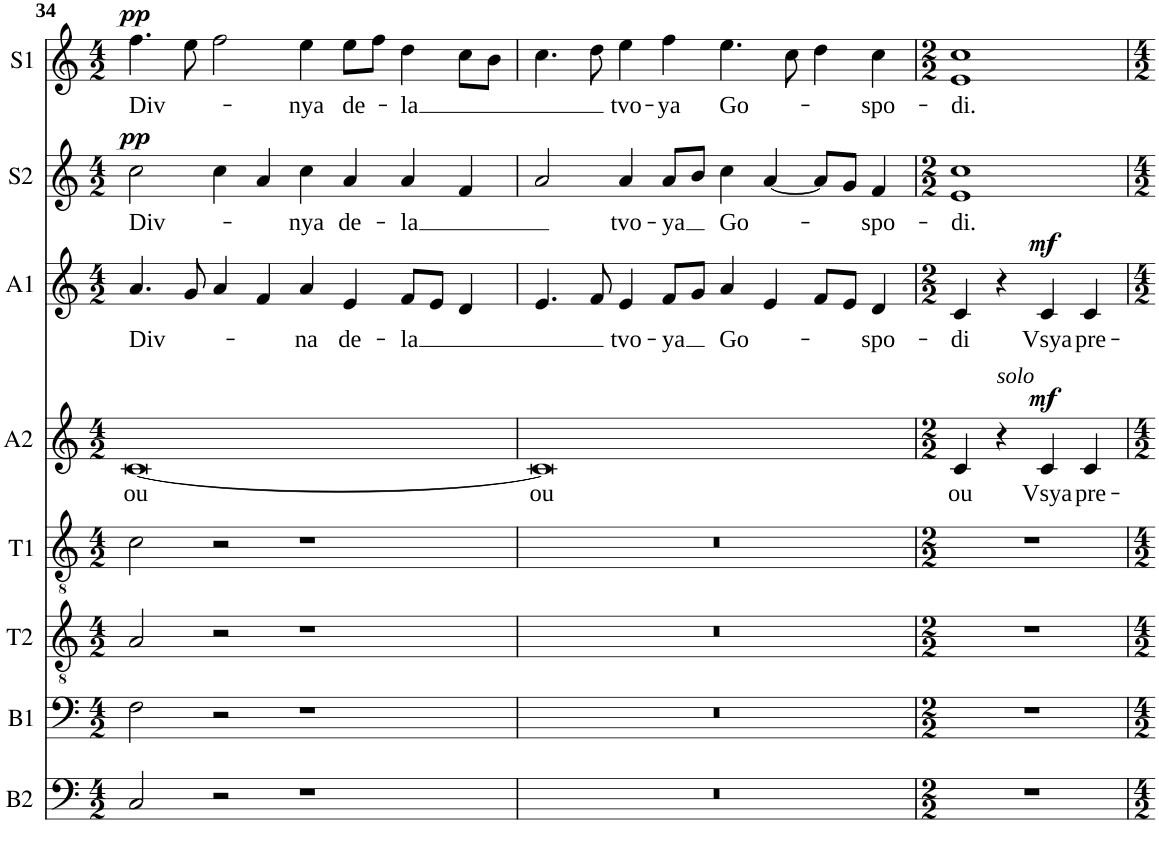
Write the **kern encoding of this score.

**kern	**kern	**kern	**kern	**kern	**text	**dynam	**kern	**text	**dynam	**kern	**text	**dynam	**kern	**text	**dynam
*part8	*part7	*part6	*part5	*part4	*part4	*part4	*part3	*part3	*part3	*part2	*part2	*part2	*part1	*part1	*part1
*staff8	*staff7	*staff6	*staff5	*staff4	*staff4	*staff4	*staff3	*staff3	*staff3	*staff2	*staff2	*staff2	*staff1	*staff1	*staff1
*I"Bass 2	*I"Bass 1	*I"Ténor 2	*I"Ténor 1	*I"Alto 2	*	*	*I"Alto 1	*	*	*I"Soprano 2	*	*	*I"Soprano 1	*	*
*I'B2	*I'B1	*I'T2	*I'T1	*I'A2	*	*	*I'A1	*	*	*I'S2	*	*	*I'S1	*	*
!!LO:PB:g=z
*clefF4	*clefF4	*clefGv2	*clefGv2	*clefG2	*	*	*clefG2	*	*	*clefG2	*	*	*clefG2	*	*
*k[]	*k[]	*k[]	*k[]	*k[]	*	*	*k[]	*	*	*k[]	*	*	*k[]	*	*
*M4/2	*M4/2	*M4/2	*M4/2	*M4/2	*	*	*M4/2	*	*	*M4/2	*	*	*M4/2	*	*
=34	=34	=34	=34	=34	=34	=34	=34	=34	=34	=34	=34	=34	=34	=34	=34
!	!	!	!	!	!LO:LY:b	!	!	!LO:LY:b	!	!	!LO:LY:b	!LO:DY:a	!	!LO:LY:b	!LO:DY:a
2C/	2F\	2A/	2c\	[0c	-ou	.	4.a/	Div-	.	2cc\	Div-	pp	4.ff\	Div-	pp
.	.	.	.	.	.	.	8g/	.	.	.	.	.	8ee\	.	.
2r	2r	2r	2r	.	.	.	4a/	.	.	4cc\	.	.	2ff\	.	.
.	.	.	.	.	.	.	4f/	.	.	4a/	.	.	.	.	.
!	!	!	!	!	!	!	!	!LO:LY:b	!	!	!LO:LY:b	!	!	!LO:LY:b	!
1r	1r	1r	1r	.	.	.	4a/	-na	.	4cc\	-nya	.	4ee\	-nya	.
!	!	!	!	!	!	!	!	!LO:LY:b	!	!	!LO:LY:b	!	!	!LO:LY:b	!
.	.	.	.	.	.	.	4e/	de-	.	4a/	de-	.	8ee\L	de-	.
.	.	.	.	.	.	.	.	.	.	.	.	.	8ff\J	.	.
!	!	!	!	!	!	!	!	!LO:LY:b	!	!	!LO:LY:b	!	!	!LO:LY:b	!
.	.	.	.	.	.	.	8f/L	-la	.	4a/	-la	.	4dd\	-la	.
.	.	.	.	.	.	.	8e/J	.	.	.	.	.	.	.	.
.	.	.	.	.	.	.	4d/	.	.	4f/	.	.	8cc\L	.	.
.	.	.	.	.	.	.	.	.	.	.	.	.	8b\J	.	.
=35	=35	=35	=35	=35	=35	=35	=35	=35	=35	=35	=35	=35	=35	=35	=35
!	!	!	!	!	!LO:LY:b	!	!	!	!	!	!	!	!	!	!
0r	0r	0r	0r	0c]	ou	.	4.e/	.	.	2a/	.	.	4.cc\	.	.
.	.	.	.	.	.	.	8f/	.	.	.	.	.	8dd\	.	.
!	!	!	!	!	!	!	!	!LO:LY:b	!	!	!LO:LY:b	!	!	!LO:LY:b	!
.	.	.	.	.	.	.	4e/	tvo-	.	4a/	tvo-	.	4ee\	tvo-	.
!	!	!	!	!	!	!	!	!LO:LY:b	!	!	!LO:LY:b	!	!	!LO:LY:b	!
.	.	.	.	.	.	.	8f/L	-ya	.	8a/L	-ya	.	4ff\	-ya	.
.	.	.	.	.	.	.	8g/J	.	.	8b/J	.	.	.	.	.
!	!	!	!	!	!	!	!	!LO:LY:b	!	!	!LO:LY:b	!	!	!LO:LY:b	!
.	.	.	.	.	.	.	4a/	Go-	.	4cc\	Go-	.	4.ee\	Go-	.
.	.	.	.	.	.	.	4e/	.	.	[4a/	.	.	.	.	.
.	.	.	.	.	.	.	.	.	.	.	.	.	8cc\	.	.
.	.	.	.	.	.	.	8f/L	.	.	8a/L]	.	.	4dd\	.	.
.	.	.	.	.	.	.	8e/J	.	.	8g/J	.	.	.	.	.
!	!	!	!	!	!	!	!	!LO:LY:b	!	!	!LO:LY:b	!	!	!LO:LY:b	!
.	.	.	.	.	.	.	4d/	-spo-	.	4f/	-spo-	.	4cc\	-spo-	.
=36	=36	=36	=36	=36	=36	=36	=36	=36	=36	=36	=36	=36	=36	=36	=36
*M2/2	*M2/2	*M2/2	*M2/2	*M2/2	*	*	*M2/2	*	*	*M2/2	*	*	*M2/2	*	*
!	!	!	!	!	!LO:LY:b	!	!	!LO:LY:b	!	!	!LO:LY:b	!	!	!LO:LY:b	!
1r	1r	1r	1r	4c/	-ou	.	4c/	di	.	1e 1cc	-di.	.	1e 1cc	-di.	.
!	!	!	!	!LO:TX:a:i:t=solo	!	!	!	!	!	!	!	!	!	!	!
.	.	.	.	4r	.	.	4r	.	.	.	.	.	.	.	.
!	!	!	!	!	!LO:LY:b	!LO:DY:a	!	!LO:LY:b	!LO:DY:a	!	!	!	!	!	!
.	.	.	.	4c/	Vsya	mf	4c/	Vsya	mf	.	.	.	.	.	.
!	!	!	!	!	!LO:LY:b	!	!	!LO:LY:b	!	!	!	!	!	!	!
.	.	.	.	4c/	pre-	.	4c/	pre-	.	.	.	.	.	.	.
=	=	=	=	=	=	=	=	=	=	=	=	=	=	=	=
*-	*-	*-	*-	*-	*-	*-	*-	*-	*-	*-	*-	*-	*-	*-	*-
